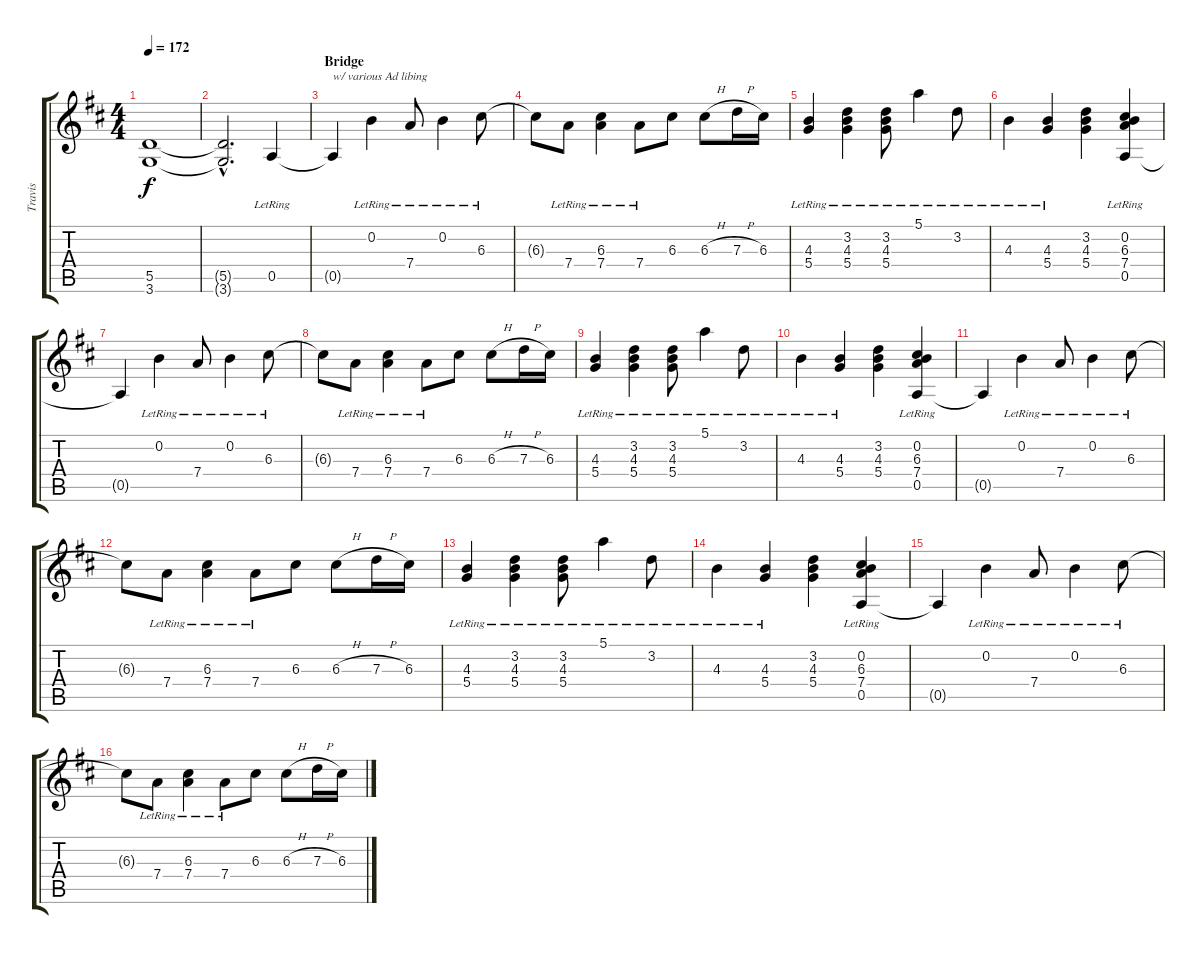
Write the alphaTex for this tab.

\track ("Travis" "Travis") {instrument distortionguitar}
\staff {score tabs}
\tuning (E4 B3 G3 D3 A2 E2) {hide}
\ts (4 4)
\tempo 172
\clef g2
\ks d
(5.5{t} 3.6{t}).1{dy f} |
(5.5{hac t} 3.6{hac t}).2{d} 0.5{lr}.4{instrument electricguitarclean} |
\section ("" "Bridge")
0.5{t}.4{txt "w/ various Ad libing"} 0.2{lr}.4 7.4{lr}.8 0.2{lr}.4 6.3{lr}.8 |
6.3{t}.8 7.4{lr}.8 (6.3{lr} 7.4{lr}).4 7.4{lr}.8 6.3.8 6.3{h}.8 7.3{h}.16 6.3.16 |
(4.3{lr} 5.4{lr}).4 (3.2 4.3{lr} 5.4{lr}).4 (3.2{lr} 4.3{lr} 5.4{lr}).8 5.1{lr}.4 3.2{lr}.8 |
4.3{lr}.4 (4.3{lr} 5.4{lr}).4 (3.2 4.3 5.4).4 (0.2{lr} 6.3{lr} 7.4{lr} 0.5).4{instrument electricguitarclean} |
0.5{t}.4 0.2{lr}.4 7.4{lr}.8 0.2{lr}.4 6.3{lr}.8 |
6.3{t}.8 7.4{lr}.8 (6.3{lr} 7.4{lr}).4 7.4{lr}.8 6.3.8 6.3{h}.8 7.3{h}.16 6.3.16 |
(4.3{lr} 5.4{lr}).4 (3.2 4.3{lr} 5.4{lr}).4 (3.2{lr} 4.3{lr} 5.4{lr}).8 5.1{lr}.4 3.2{lr}.8 |
4.3{lr}.4 (4.3{lr} 5.4{lr}).4 (3.2 4.3 5.4).4 (0.2{lr} 6.3{lr} 7.4{lr} 0.5).4{instrument electricguitarclean} |
0.5{t}.4 0.2{lr}.4 7.4{lr}.8 0.2{lr}.4 6.3{lr}.8 |
6.3{t}.8 7.4{lr}.8 (6.3{lr} 7.4{lr}).4 7.4{lr}.8 6.3.8 6.3{h}.8 7.3{h}.16 6.3.16 |
(4.3{lr} 5.4{lr}).4 (3.2 4.3{lr} 5.4{lr}).4 (3.2{lr} 4.3{lr} 5.4{lr}).8 5.1{lr}.4 3.2{lr}.8 |
4.3{lr}.4 (4.3{lr} 5.4{lr}).4 (3.2 4.3 5.4).4 (0.2{lr} 6.3{lr} 7.4{lr} 0.5).4{instrument electricguitarclean} |
0.5{t}.4 0.2{lr}.4 7.4{lr}.8 0.2{lr}.4 6.3{lr}.8 |
6.3{t}.8 7.4{lr}.8 (6.3{lr} 7.4{lr}).4 7.4{lr}.8 6.3.8 6.3{h}.8 7.3{h}.16 6.3.16
